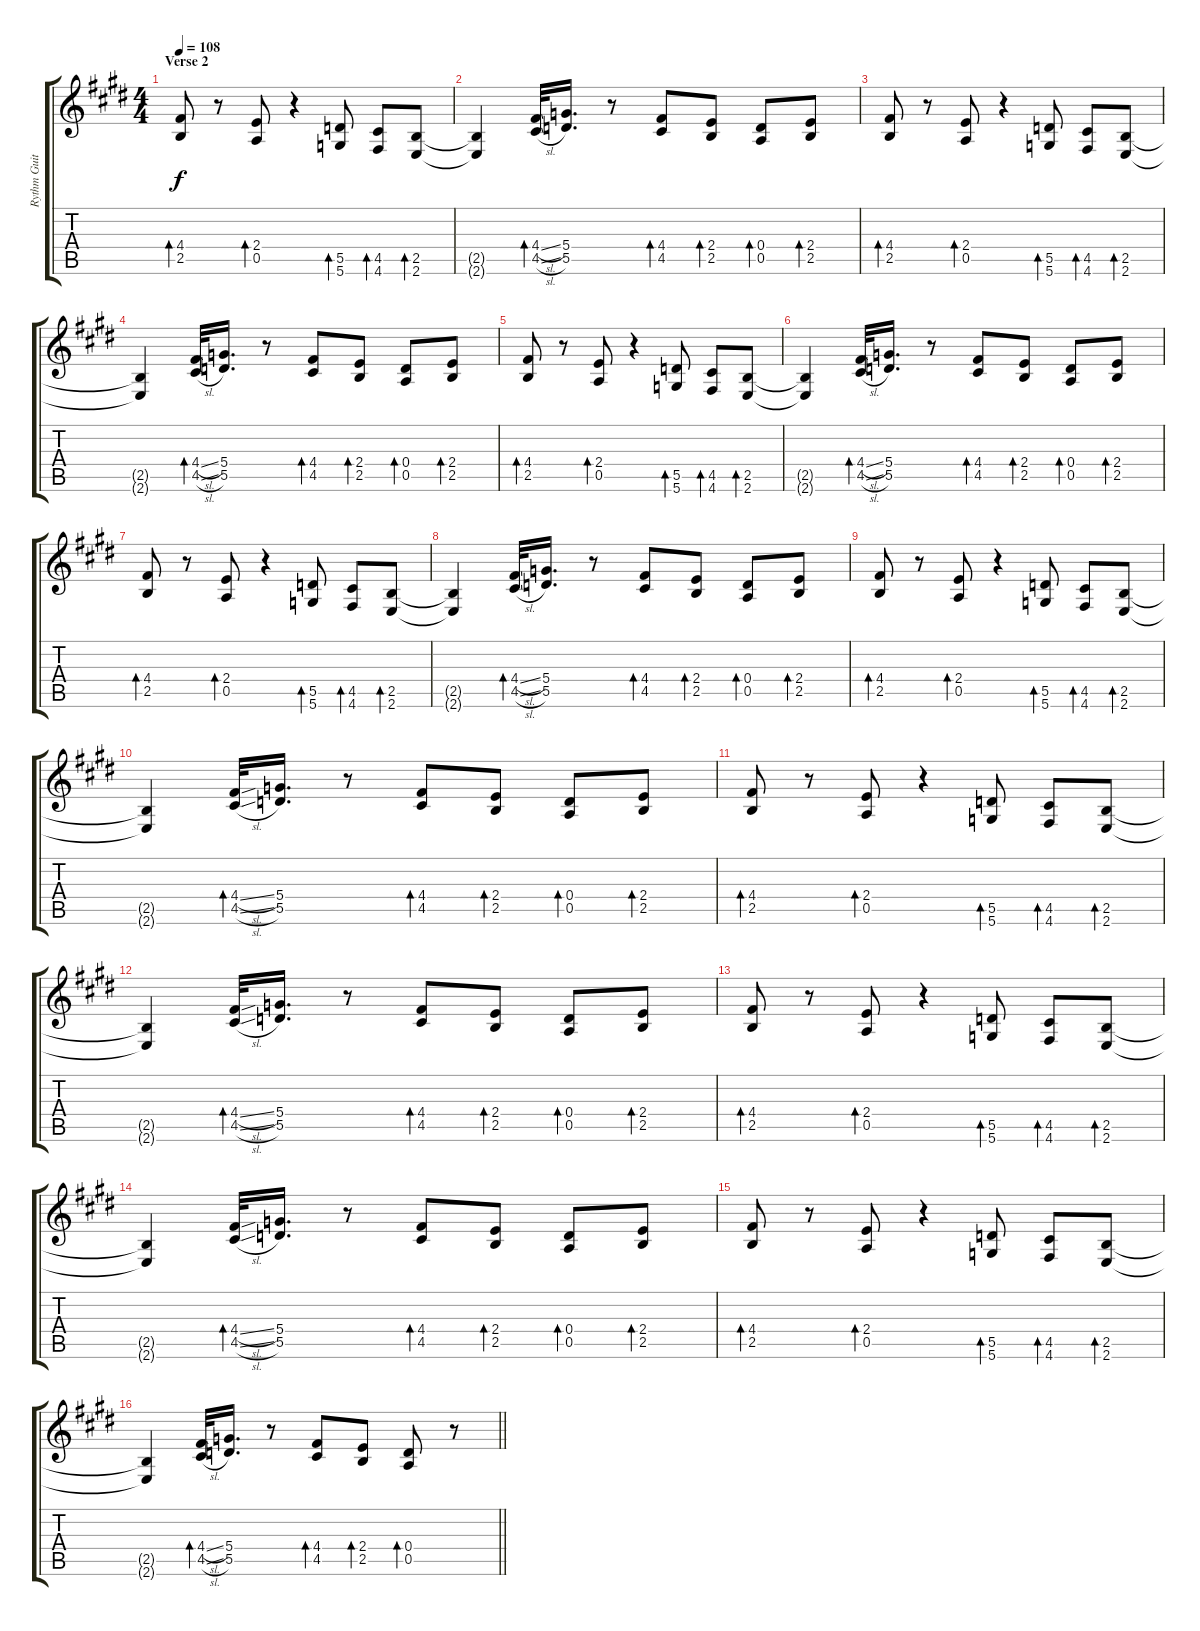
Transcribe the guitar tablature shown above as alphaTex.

\track ("Rythm Guitar-left" "Rythm Guit") {instrument acousticguitarsteel}
\staff {score tabs}
\tuning (E4 B3 G3 D3 A2 D2) {hide}
\ts (4 4)
\section ("" "Verse 2")
\tempo 108
\clef g2
\ks e
(4.4 2.5).8{bd 120 dy f} r.8 (2.4 0.5).8{bd 120} r.4 (5.5 5.6).8{bd 60} (4.5 4.6).8{bd 60} (2.5 2.6).8{bd 60} |
(2.5{t} 2.6{t}).4 (4.4{sl} 4.5{sl}).32{bd 60} (5.4 5.5).16{d} r.8 (4.4 4.5).8{bd 120} (2.4 2.5).8{bd 120} (0.4 0.5).8{bd 120} (2.4 2.5).8{bd 120} |
(4.4 2.5).8{bd 120} r.8 (2.4 0.5).8{bd 120} r.4 (5.5 5.6).8{bd 60} (4.5 4.6).8{bd 60} (2.5 2.6).8{bd 60} |
(2.5{t} 2.6{t}).4 (4.4{sl} 4.5{sl}).32{bd 60} (5.4 5.5).16{d} r.8 (4.4 4.5).8{bd 120} (2.4 2.5).8{bd 120} (0.4 0.5).8{bd 120} (2.4 2.5).8{bd 120} |
(4.4 2.5).8{bd 120} r.8 (2.4 0.5).8{bd 120} r.4 (5.5 5.6).8{bd 60} (4.5 4.6).8{bd 60} (2.5 2.6).8{bd 60} |
(2.5{t} 2.6{t}).4 (4.4{sl} 4.5{sl}).32{bd 60} (5.4 5.5).16{d} r.8 (4.4 4.5).8{bd 120} (2.4 2.5).8{bd 120} (0.4 0.5).8{bd 120} (2.4 2.5).8{bd 120} |
(4.4 2.5).8{bd 120} r.8 (2.4 0.5).8{bd 120} r.4 (5.5 5.6).8{bd 60} (4.5 4.6).8{bd 60} (2.5 2.6).8{bd 60} |
(2.5{t} 2.6{t}).4 (4.4{sl} 4.5{sl}).32{bd 60} (5.4 5.5).16{d} r.8 (4.4 4.5).8{bd 120} (2.4 2.5).8{bd 120} (0.4 0.5).8{bd 120} (2.4 2.5).8{bd 120} |
(4.4 2.5).8{bd 120} r.8 (2.4 0.5).8{bd 120} r.4 (5.5 5.6).8{bd 60} (4.5 4.6).8{bd 60} (2.5 2.6).8{bd 60} |
(2.5{t} 2.6{t}).4 (4.4{sl} 4.5{sl}).32{bd 60} (5.4 5.5).16{d} r.8 (4.4 4.5).8{bd 120} (2.4 2.5).8{bd 120} (0.4 0.5).8{bd 120} (2.4 2.5).8{bd 120} |
(4.4 2.5).8{bd 120} r.8 (2.4 0.5).8{bd 120} r.4 (5.5 5.6).8{bd 60} (4.5 4.6).8{bd 60} (2.5 2.6).8{bd 60} |
(2.5{t} 2.6{t}).4 (4.4{sl} 4.5{sl}).32{bd 60} (5.4 5.5).16{d} r.8 (4.4 4.5).8{bd 120} (2.4 2.5).8{bd 120} (0.4 0.5).8{bd 120} (2.4 2.5).8{bd 120} |
(4.4 2.5).8{bd 120} r.8 (2.4 0.5).8{bd 120} r.4 (5.5 5.6).8{bd 60} (4.5 4.6).8{bd 60} (2.5 2.6).8{bd 60} |
(2.5{t} 2.6{t}).4 (4.4{sl} 4.5{sl}).32{bd 60} (5.4 5.5).16{d} r.8 (4.4 4.5).8{bd 120} (2.4 2.5).8{bd 120} (0.4 0.5).8{bd 120} (2.4 2.5).8{bd 120} |
(4.4 2.5).8{bd 120} r.8 (2.4 0.5).8{bd 120} r.4 (5.5 5.6).8{bd 60} (4.5 4.6).8{bd 60} (2.5 2.6).8{bd 60} |
\barLineRight lightlight
(2.5{t} 2.6{t}).4 (4.4{sl} 4.5{sl}).32{bd 60} (5.4 5.5).16{d} r.8 (4.4 4.5).8{bd 120} (2.4 2.5).8{bd 120} (0.4 0.5).8{bd 120} r.8
